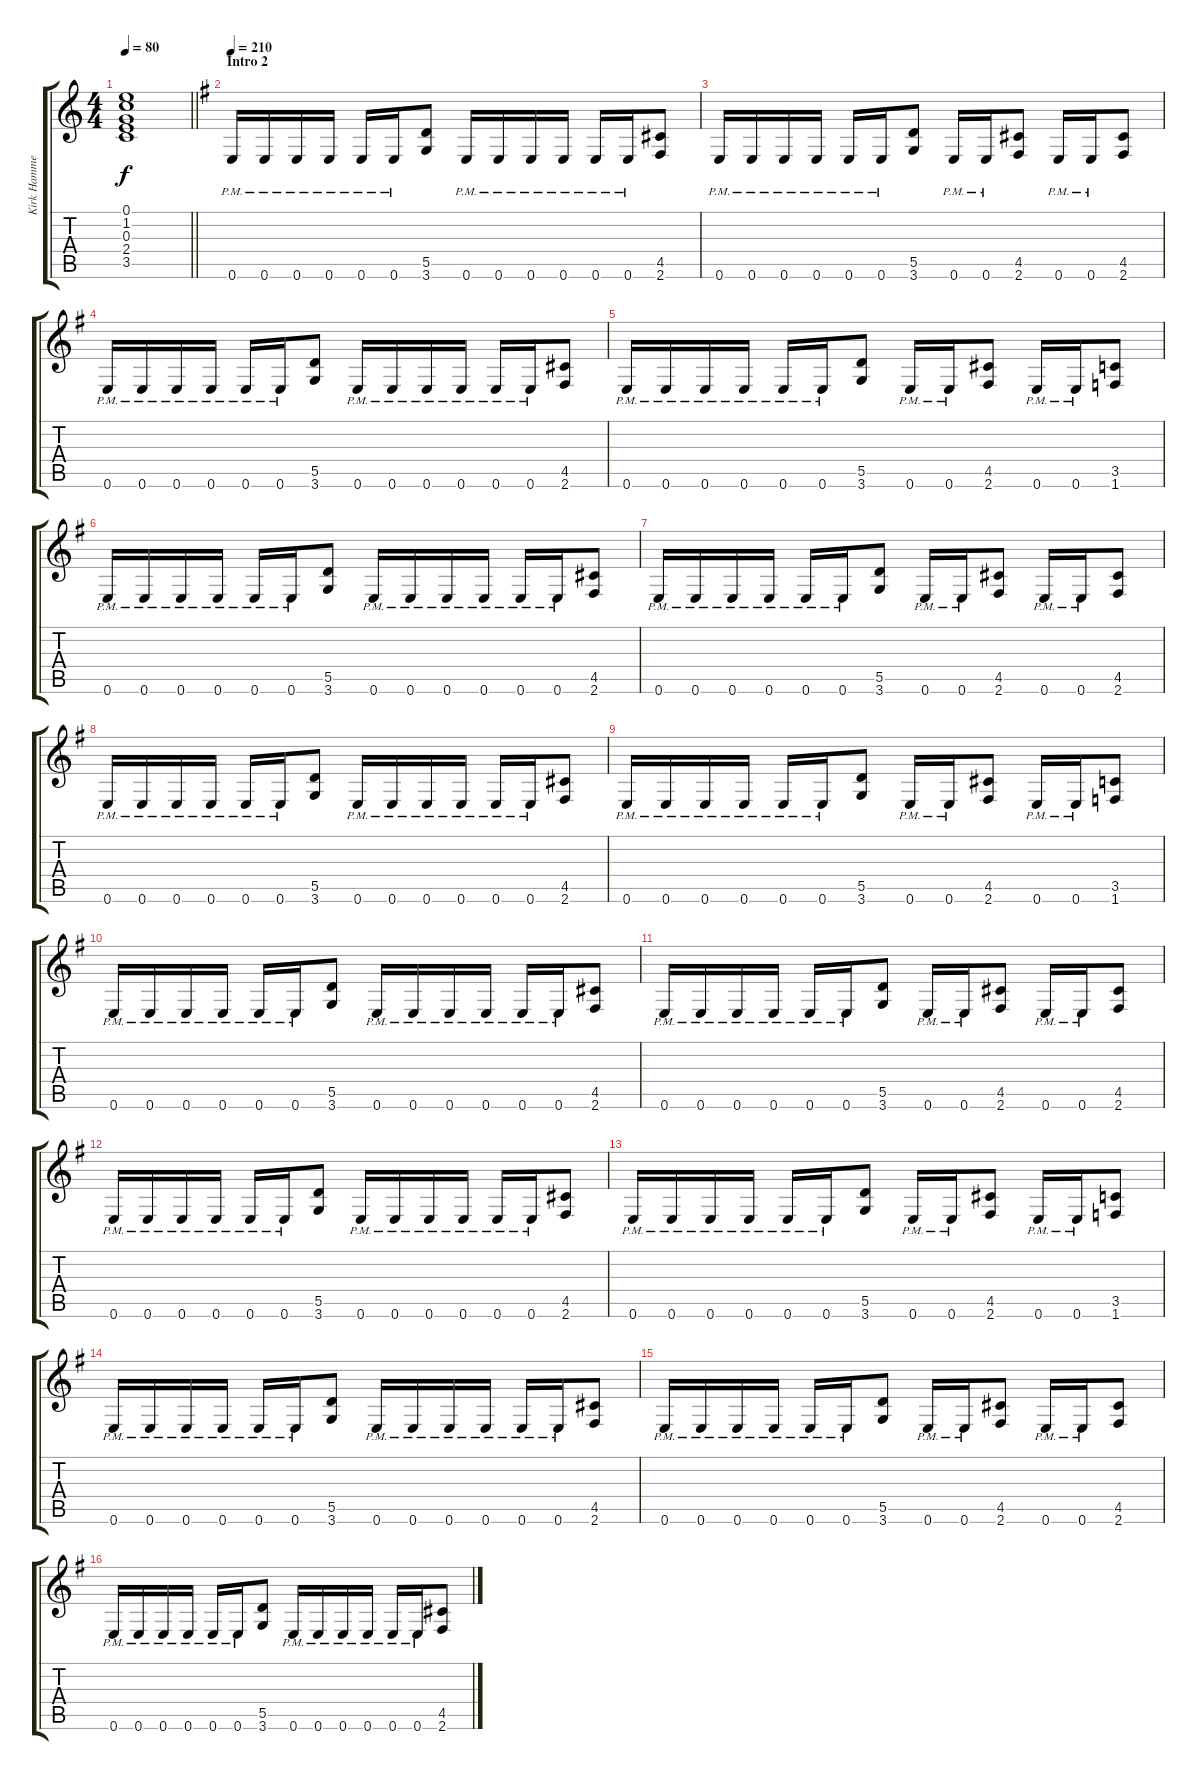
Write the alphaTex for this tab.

\track ("Kirk Hammett" "Kirk Hamme") {instrument distortionguitar}
\staff {score tabs}
\tuning (E4 B3 G3 D3 A2 E2) {hide}
\ts (4 4)
\tempo 80
\clef g2
\barLineRight lightlight
\ks c
(0.1{t} 1.2{t} 0.3{t} 2.4{t} 3.5{t}).1{dy f} |
\section ("" "Intro 2")
\tempo 210
\ks g
0.6{pm}.16{instrument distortionguitar} 0.6{pm}.16 0.6{pm}.16 0.6{pm}.16 0.6{pm}.16 0.6{pm}.16 (5.5 3.6).8 0.6{pm}.16 0.6{pm}.16 0.6{pm}.16 0.6{pm}.16 0.6{pm}.16 0.6{pm}.16 (4.5 2.6).8 |
0.6{pm}.16 0.6{pm}.16 0.6{pm}.16 0.6{pm}.16 0.6{pm}.16 0.6{pm}.16 (5.5 3.6).8 0.6{pm}.16 0.6{pm}.16 (4.5 2.6).8 0.6{pm}.16 0.6{pm}.16 (4.5 2.6).8 |
0.6{pm}.16 0.6{pm}.16 0.6{pm}.16 0.6{pm}.16 0.6{pm}.16 0.6{pm}.16 (5.5 3.6).8 0.6{pm}.16 0.6{pm}.16 0.6{pm}.16 0.6{pm}.16 0.6{pm}.16 0.6{pm}.16 (4.5 2.6).8 |
0.6{pm}.16 0.6{pm}.16 0.6{pm}.16 0.6{pm}.16 0.6{pm}.16 0.6{pm}.16 (5.5 3.6).8 0.6{pm}.16 0.6{pm}.16 (4.5 2.6).8 0.6{pm}.16 0.6{pm}.16 (3.5 1.6).8 |
0.6{pm}.16 0.6{pm}.16 0.6{pm}.16 0.6{pm}.16 0.6{pm}.16 0.6{pm}.16 (5.5 3.6).8 0.6{pm}.16 0.6{pm}.16 0.6{pm}.16 0.6{pm}.16 0.6{pm}.16 0.6{pm}.16 (4.5 2.6).8 |
0.6{pm}.16 0.6{pm}.16 0.6{pm}.16 0.6{pm}.16 0.6{pm}.16 0.6{pm}.16 (5.5 3.6).8 0.6{pm}.16 0.6{pm}.16 (4.5 2.6).8 0.6{pm}.16 0.6{pm}.16 (4.5 2.6).8 |
0.6{pm}.16 0.6{pm}.16 0.6{pm}.16 0.6{pm}.16 0.6{pm}.16 0.6{pm}.16 (5.5 3.6).8 0.6{pm}.16 0.6{pm}.16 0.6{pm}.16 0.6{pm}.16 0.6{pm}.16 0.6{pm}.16 (4.5 2.6).8 |
0.6{pm}.16 0.6{pm}.16 0.6{pm}.16 0.6{pm}.16 0.6{pm}.16 0.6{pm}.16 (5.5 3.6).8 0.6{pm}.16 0.6{pm}.16 (4.5 2.6).8 0.6{pm}.16 0.6{pm}.16 (3.5 1.6).8 |
0.6{pm}.16 0.6{pm}.16 0.6{pm}.16 0.6{pm}.16 0.6{pm}.16 0.6{pm}.16 (5.5 3.6).8 0.6{pm}.16 0.6{pm}.16 0.6{pm}.16 0.6{pm}.16 0.6{pm}.16 0.6{pm}.16 (4.5 2.6).8 |
0.6{pm}.16 0.6{pm}.16 0.6{pm}.16 0.6{pm}.16 0.6{pm}.16 0.6{pm}.16 (5.5 3.6).8 0.6{pm}.16 0.6{pm}.16 (4.5 2.6).8 0.6{pm}.16 0.6{pm}.16 (4.5 2.6).8 |
0.6{pm}.16 0.6{pm}.16 0.6{pm}.16 0.6{pm}.16 0.6{pm}.16 0.6{pm}.16 (5.5 3.6).8 0.6{pm}.16 0.6{pm}.16 0.6{pm}.16 0.6{pm}.16 0.6{pm}.16 0.6{pm}.16 (4.5 2.6).8 |
0.6{pm}.16 0.6{pm}.16 0.6{pm}.16 0.6{pm}.16 0.6{pm}.16 0.6{pm}.16 (5.5 3.6).8 0.6{pm}.16 0.6{pm}.16 (4.5 2.6).8 0.6{pm}.16 0.6{pm}.16 (3.5 1.6).8 |
0.6{pm}.16 0.6{pm}.16 0.6{pm}.16 0.6{pm}.16 0.6{pm}.16 0.6{pm}.16 (5.5 3.6).8 0.6{pm}.16 0.6{pm}.16 0.6{pm}.16 0.6{pm}.16 0.6{pm}.16 0.6{pm}.16 (4.5 2.6).8 |
0.6{pm}.16 0.6{pm}.16 0.6{pm}.16 0.6{pm}.16 0.6{pm}.16 0.6{pm}.16 (5.5 3.6).8 0.6{pm}.16 0.6{pm}.16 (4.5 2.6).8 0.6{pm}.16 0.6{pm}.16 (4.5 2.6).8 |
0.6{pm}.16 0.6{pm}.16 0.6{pm}.16 0.6{pm}.16 0.6{pm}.16 0.6{pm}.16 (5.5 3.6).8 0.6{pm}.16 0.6{pm}.16 0.6{pm}.16 0.6{pm}.16 0.6{pm}.16 0.6{pm}.16 (4.5 2.6).8
